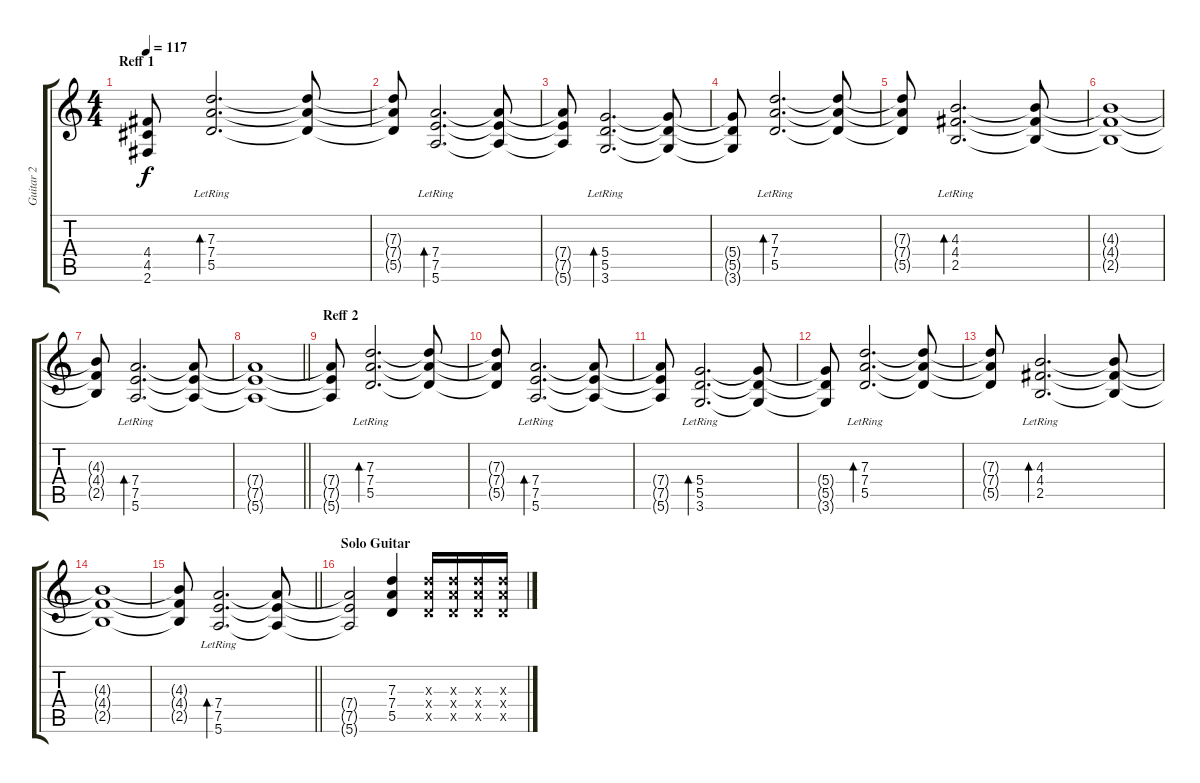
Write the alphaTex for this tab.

\track ("Guitar 2" "Guitar 2") {instrument acousticguitarsteel}
\staff {score tabs}
\tuning (E4 B3 G3 D3 A2 E2) {hide}
\ts (4 4)
\section ("" "Reff 1")
\tempo 117
\clef g2
\ks c
(4.4 4.5 2.6).8{dy f} (7.3 7.4{lr} 5.5).2{d bd 240 volume 13} (7.3{t} 7.4{t} 5.5{t}).8 |
(7.3{t} 7.4{t} 5.5{t}).8 (7.4 7.5 5.6{lr}).2{d bd 240} (7.4{t} 7.5{t} 5.6{t}).8 |
(7.4{t} 7.5{t} 5.6{t}).8 (5.4 5.5{lr} 3.6).2{d bd 240} (5.4{t} 5.5{t} 3.6{t}).8 |
(5.4{t} 5.5{t} 3.6{t}).8 (7.3 7.4{lr} 5.5).2{d bd 240} (7.3{t} 7.4{t} 5.5{t}).8 |
(7.3{t} 7.4{t} 5.5{t}).8 (4.3 4.4 2.5{lr}).2{d bd 240} (4.3{t} 4.4{t} 2.5{t}).8 |
(4.3{t} 4.4{t} 2.5{t}).1 |
(4.3{t} 4.4{t} 2.5{t}).8 (7.4{lr} 7.5 5.6).2{d bd 240} (7.4{t} 7.5{t} 5.6{t}).8 |
\barLineRight lightlight
(7.4{t} 7.5{t} 5.6{t}).1 |
\section ("" "Reff 2")
(7.4{t} 7.5{t} 5.6{t}).8 (7.3 7.4{lr} 5.5).2{d bd 240} (7.3{t} 7.4{t} 5.5{t}).8 |
(7.3{t} 7.4{t} 5.5{t}).8 (7.4 7.5 5.6{lr}).2{d bd 240} (7.4{t} 7.5{t} 5.6{t}).8 |
(7.4{t} 7.5{t} 5.6{t}).8 (5.4 5.5{lr} 3.6).2{d bd 240} (5.4{t} 5.5{t} 3.6{t}).8 |
(5.4{t} 5.5{t} 3.6{t}).8 (7.3 7.4{lr} 5.5).2{d bd 240} (7.3{t} 7.4{t} 5.5{t}).8 |
(7.3{t} 7.4{t} 5.5{t}).8 (4.3 4.4 2.5{lr}).2{d bd 240} (4.3{t} 4.4{t} 2.5{t}).8 |
(4.3{t} 4.4{t} 2.5{t}).1 |
\barLineRight lightlight
(4.3{t} 4.4{t} 2.5{t}).8 (7.4{lr} 7.5 5.6).2{d bd 240} (7.4{t} 7.5{t} 5.6{t}).8 |
\section ("" "Solo Guitar")
(7.4{t} 7.5{t} 5.6{t}).2 (7.3 7.4 5.5).4 (7.3{x} 7.4{x} 5.5{x}).16 (7.3{x} 7.4{x} 5.5{x}).16 (7.3{x} 7.4{x} 5.5{x}).16 (7.3{x} 7.4{x} 5.5{x}).16
